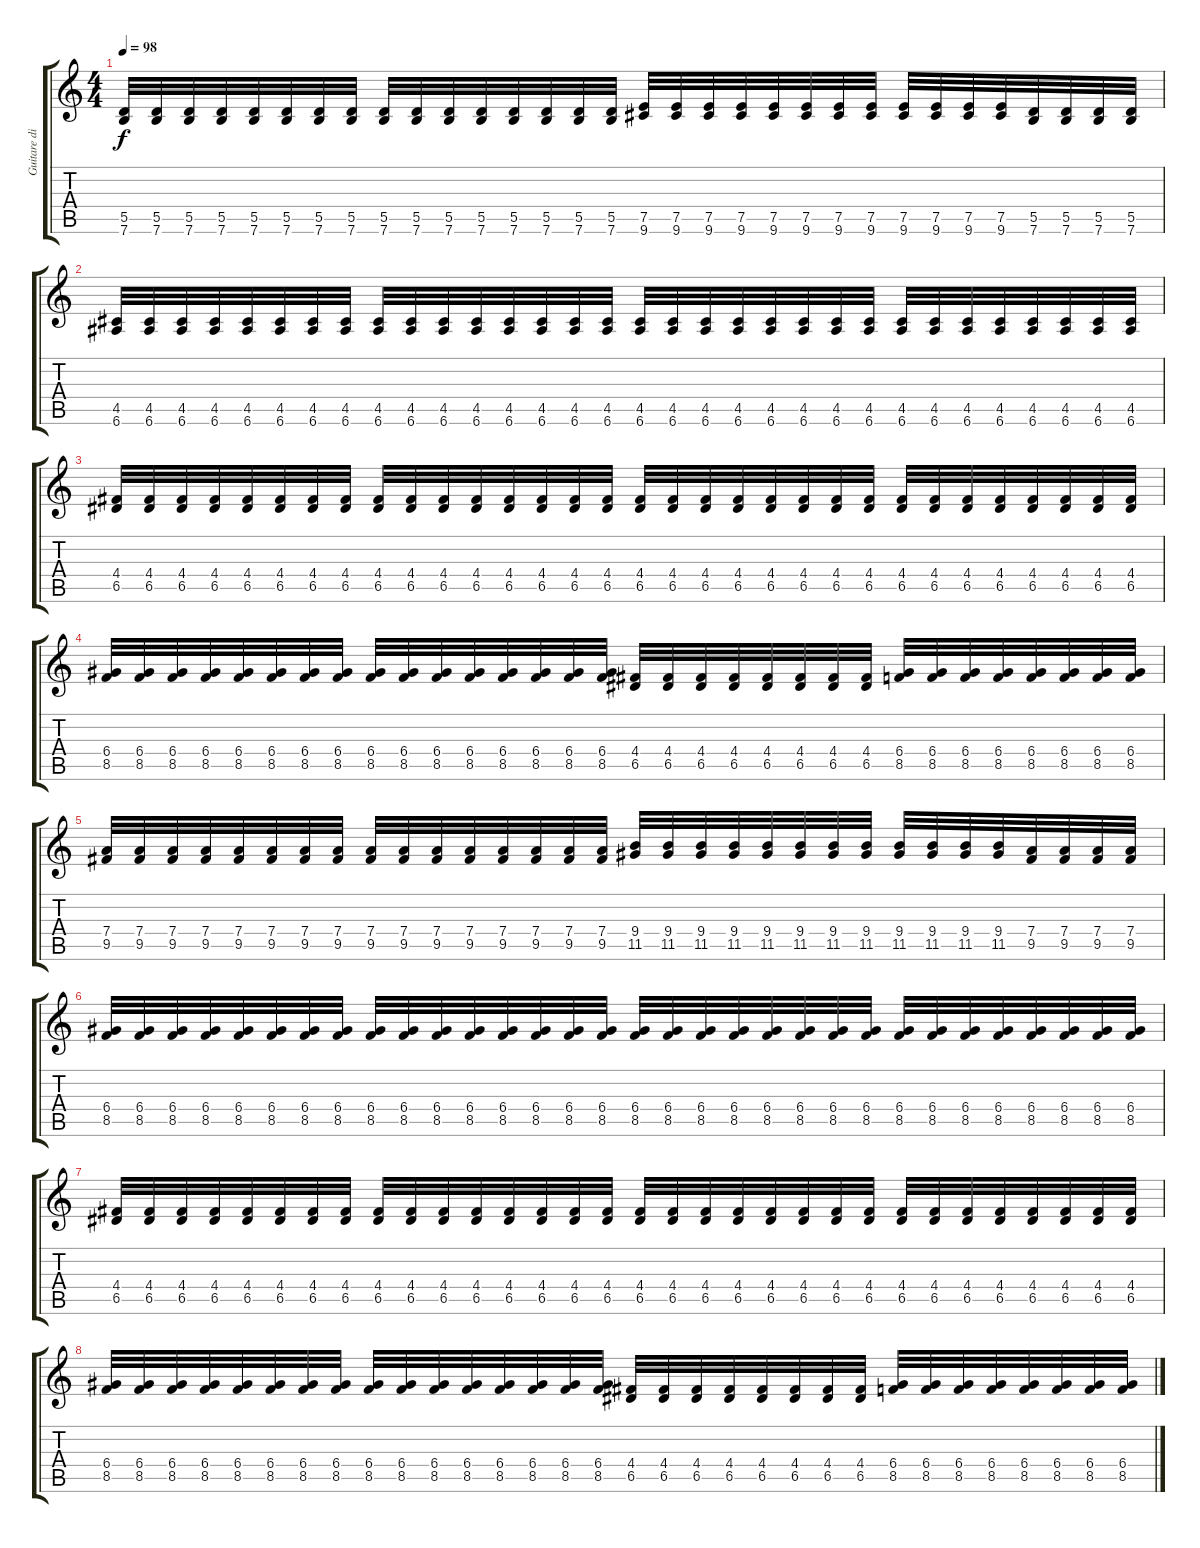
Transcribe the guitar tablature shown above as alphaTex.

\track ("Guitare disto 1" "Guitare di") {instrument distortionguitar}
\staff {score tabs}
\tuning (E4 B3 G3 D3 A2 E2) {hide}
\ts (4 4)
\tempo 98
\clef g2
\ks c
(5.5 7.6).32{dy f} (5.5 7.6).32 (5.5 7.6).32 (5.5 7.6).32 (5.5 7.6).32 (5.5 7.6).32 (5.5 7.6).32 (5.5 7.6).32 (5.5 7.6).32 (5.5 7.6).32 (5.5 7.6).32 (5.5 7.6).32 (5.5 7.6).32 (5.5 7.6).32 (5.5 7.6).32 (5.5 7.6).32 (7.5 9.6).32 (7.5 9.6).32 (7.5 9.6).32 (7.5 9.6).32 (7.5 9.6).32 (7.5 9.6).32 (7.5 9.6).32 (7.5 9.6).32 (7.5 9.6).32 (7.5 9.6).32 (7.5 9.6).32 (7.5 9.6).32 (5.5 7.6).32 (5.5 7.6).32 (5.5 7.6).32 (5.5 7.6).32 |
(4.5 6.6).32 (4.5 6.6).32 (4.5 6.6).32 (4.5 6.6).32 (4.5 6.6).32 (4.5 6.6).32 (4.5 6.6).32 (4.5 6.6).32 (4.5 6.6).32 (4.5 6.6).32 (4.5 6.6).32 (4.5 6.6).32 (4.5 6.6).32 (4.5 6.6).32 (4.5 6.6).32 (4.5 6.6).32 (4.5 6.6).32 (4.5 6.6).32 (4.5 6.6).32 (4.5 6.6).32 (4.5 6.6).32 (4.5 6.6).32 (4.5 6.6).32 (4.5 6.6).32 (4.5 6.6).32 (4.5 6.6).32 (4.5 6.6).32 (4.5 6.6).32 (4.5 6.6).32 (4.5 6.6).32 (4.5 6.6).32 (4.5 6.6).32 |
(4.4 6.5).32 (4.4 6.5).32 (4.4 6.5).32 (4.4 6.5).32 (4.4 6.5).32 (4.4 6.5).32 (4.4 6.5).32 (4.4 6.5).32 (4.4 6.5).32 (4.4 6.5).32 (4.4 6.5).32 (4.4 6.5).32 (4.4 6.5).32 (4.4 6.5).32 (4.4 6.5).32 (4.4 6.5).32 (4.4 6.5).32 (4.4 6.5).32 (4.4 6.5).32 (4.4 6.5).32 (4.4 6.5).32 (4.4 6.5).32 (4.4 6.5).32 (4.4 6.5).32 (4.4 6.5).32 (4.4 6.5).32 (4.4 6.5).32 (4.4 6.5).32 (4.4 6.5).32 (4.4 6.5).32 (4.4 6.5).32 (4.4 6.5).32 |
(6.4 8.5).32 (6.4 8.5).32 (6.4 8.5).32 (6.4 8.5).32 (6.4 8.5).32 (6.4 8.5).32 (6.4 8.5).32 (6.4 8.5).32 (6.4 8.5).32 (6.4 8.5).32 (6.4 8.5).32 (6.4 8.5).32 (6.4 8.5).32 (6.4 8.5).32 (6.4 8.5).32 (6.4 8.5).32 (4.4 6.5).32 (4.4 6.5).32 (4.4 6.5).32 (4.4 6.5).32 (4.4 6.5).32 (4.4 6.5).32 (4.4 6.5).32 (4.4 6.5).32 (6.4 8.5).32 (6.4 8.5).32 (6.4 8.5).32 (6.4 8.5).32 (6.4 8.5).32 (6.4 8.5).32 (6.4 8.5).32 (6.4 8.5).32 |
(7.4 9.5).32 (7.4 9.5).32 (7.4 9.5).32 (7.4 9.5).32 (7.4 9.5).32 (7.4 9.5).32 (7.4 9.5).32 (7.4 9.5).32 (7.4 9.5).32 (7.4 9.5).32 (7.4 9.5).32 (7.4 9.5).32 (7.4 9.5).32 (7.4 9.5).32 (7.4 9.5).32 (7.4 9.5).32 (9.4 11.5).32 (9.4 11.5).32 (9.4 11.5).32 (9.4 11.5).32 (9.4 11.5).32 (9.4 11.5).32 (9.4 11.5).32 (9.4 11.5).32 (9.4 11.5).32 (9.4 11.5).32 (9.4 11.5).32 (9.4 11.5).32 (7.4 9.5).32 (7.4 9.5).32 (7.4 9.5).32 (7.4 9.5).32 |
(6.4 8.5).32 (6.4 8.5).32 (6.4 8.5).32 (6.4 8.5).32 (6.4 8.5).32 (6.4 8.5).32 (6.4 8.5).32 (6.4 8.5).32 (6.4 8.5).32 (6.4 8.5).32 (6.4 8.5).32 (6.4 8.5).32 (6.4 8.5).32 (6.4 8.5).32 (6.4 8.5).32 (6.4 8.5).32 (6.4 8.5).32 (6.4 8.5).32 (6.4 8.5).32 (6.4 8.5).32 (6.4 8.5).32 (6.4 8.5).32 (6.4 8.5).32 (6.4 8.5).32 (6.4 8.5).32 (6.4 8.5).32 (6.4 8.5).32 (6.4 8.5).32 (6.4 8.5).32 (6.4 8.5).32 (6.4 8.5).32 (6.4 8.5).32 |
(4.4 6.5).32 (4.4 6.5).32 (4.4 6.5).32 (4.4 6.5).32 (4.4 6.5).32 (4.4 6.5).32 (4.4 6.5).32 (4.4 6.5).32 (4.4 6.5).32 (4.4 6.5).32 (4.4 6.5).32 (4.4 6.5).32 (4.4 6.5).32 (4.4 6.5).32 (4.4 6.5).32 (4.4 6.5).32 (4.4 6.5).32 (4.4 6.5).32 (4.4 6.5).32 (4.4 6.5).32 (4.4 6.5).32 (4.4 6.5).32 (4.4 6.5).32 (4.4 6.5).32 (4.4 6.5).32 (4.4 6.5).32 (4.4 6.5).32 (4.4 6.5).32 (4.4 6.5).32 (4.4 6.5).32 (4.4 6.5).32 (4.4 6.5).32 |
(6.4 8.5).32 (6.4 8.5).32 (6.4 8.5).32 (6.4 8.5).32 (6.4 8.5).32 (6.4 8.5).32 (6.4 8.5).32 (6.4 8.5).32 (6.4 8.5).32 (6.4 8.5).32 (6.4 8.5).32 (6.4 8.5).32 (6.4 8.5).32 (6.4 8.5).32 (6.4 8.5).32 (6.4 8.5).32 (4.4 6.5).32 (4.4 6.5).32 (4.4 6.5).32 (4.4 6.5).32 (4.4 6.5).32 (4.4 6.5).32 (4.4 6.5).32 (4.4 6.5).32 (6.4 8.5).32 (6.4 8.5).32 (6.4 8.5).32 (6.4 8.5).32 (6.4 8.5).32 (6.4 8.5).32 (6.4 8.5).32 (6.4 8.5).32
